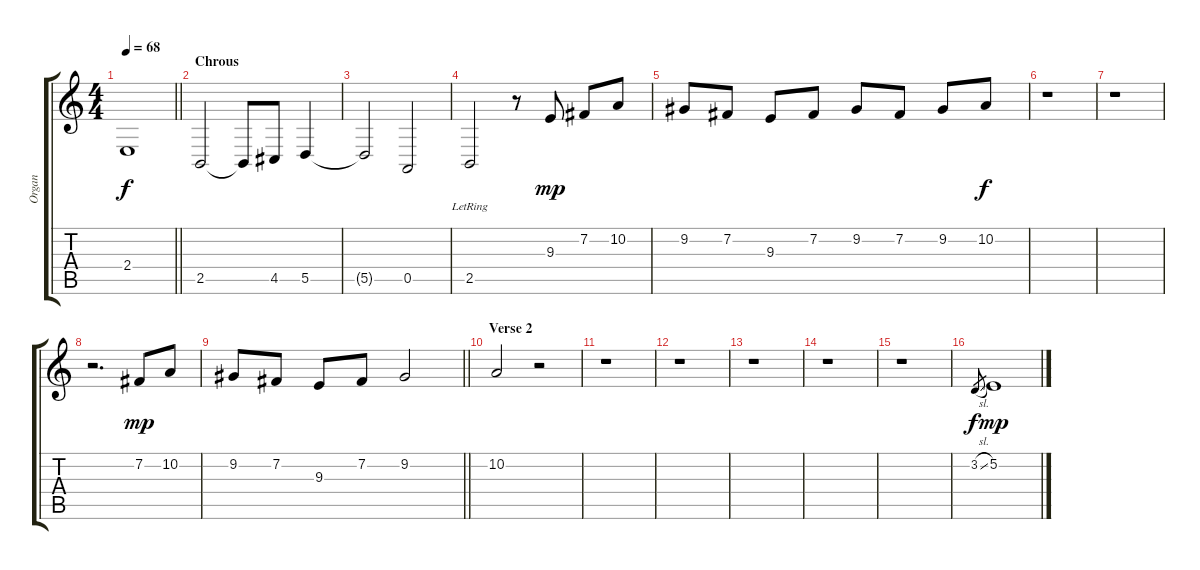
\track ("Organ" "Organ") {instrument drawbarorgan}
\staff {score tabs}
\tuning (E4 B3 G3 D3 A2 E2) {hide}
\ts (4 4)
\tempo 68
\clef g2
\barLineRight lightlight
\ks c
2.4.1{dy f} |
\section ("" "Chrous")
2.5.2 2.5{t}.8 4.5.8 5.5.4 |
5.5{t}.2 0.5.2 |
2.5{lr}.2 r.8 9.3.8{dy mp} 7.2.8 10.2.8 |
9.2.8 7.2.8 9.3.8 7.2.8 9.2.8 7.2.8 9.2.8 10.2.8{dy f} |
r.1 |
r.1 |
r.2{d} 7.2.8{dy mp} 10.2.8 |
\barLineRight lightlight
9.2.8 7.2.8 9.3.8 7.2.8 9.2.2 |
\section ("" "Verse 2")
10.2.2 r.2 |
r.1 |
r.1 |
r.1 |
r.1 |
r.1 |
3.2{sl}.8{gr dy f} 5.2.1{dy mp}
